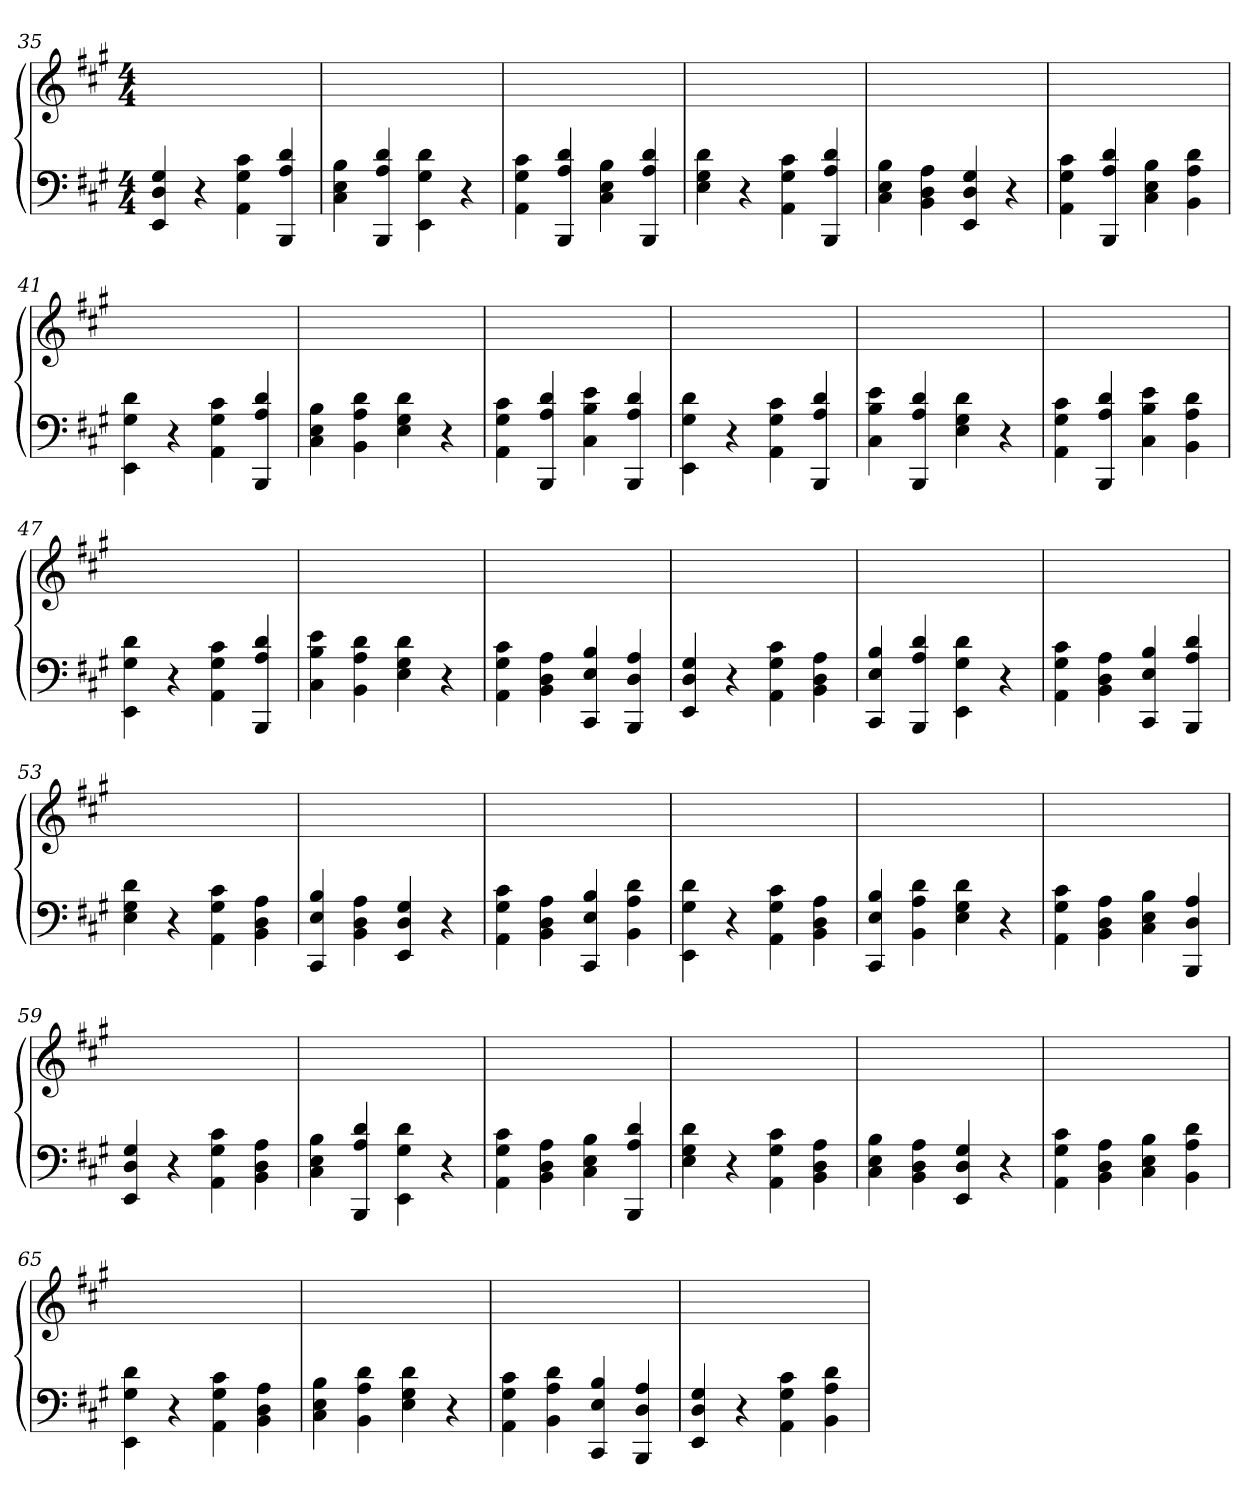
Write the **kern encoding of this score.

**kern	**kern
*part2	*part1
*staff2	*staff1
*clefF4	*clefG2
*k[f#c#g#]	*k[f#c#g#]
*A:	*A:
*M4/4	*M4/4
=35	=35
4EE 4D 4G#	1ryy
4r	.
4AA 4G# 4c#	.
4BBB 4A 4d	.
=36	=36
4C# 4E 4B	1ryy
4BBB 4A 4d	.
4EE 4G# 4d	.
4r	.
=37	=37
4AA 4G# 4c#	1ryy
4BBB 4A 4d	.
4C# 4E 4B	.
4BBB 4A 4d	.
=38	=38
4E 4G# 4d	1ryy
4r	.
4AA 4G# 4c#	.
4BBB 4A 4d	.
=39	=39
4C# 4E 4B	1ryy
4BB 4D 4A	.
4EE 4D 4G#	.
4r	.
=40	=40
4AA 4G# 4c#	1ryy
4BBB 4A 4d	.
4C# 4E 4B	.
4BB 4A 4d	.
=41	=41
4EE 4G# 4d	1ryy
4r	.
4AA 4G# 4c#	.
4BBB 4A 4d	.
=42	=42
4C# 4E 4B	1ryy
4BB 4A 4d	.
4E 4G# 4d	.
4r	.
=43	=43
4AA 4G# 4c#	1ryy
4BBB 4A 4d	.
4C# 4B 4e	.
4BBB 4A 4d	.
=44	=44
4EE 4G# 4d	1ryy
4r	.
4AA 4G# 4c#	.
4BBB 4A 4d	.
=45	=45
4C# 4B 4e	1ryy
4BBB 4A 4d	.
4E 4G# 4d	.
4r	.
=46	=46
4AA 4G# 4c#	1ryy
4BBB 4A 4d	.
4C# 4B 4e	.
4BB 4A 4d	.
=47	=47
4EE 4G# 4d	1ryy
4r	.
4AA 4G# 4c#	.
4BBB 4A 4d	.
=48	=48
4C# 4B 4e	1ryy
4BB 4A 4d	.
4E 4G# 4d	.
4r	.
=49	=49
4AA 4G# 4c#	1ryy
4BB 4D 4A	.
4CC# 4E 4B	.
4BBB 4D 4A	.
=50	=50
4EE 4D 4G#	1ryy
4r	.
4AA 4G# 4c#	.
4BB 4D 4A	.
=51	=51
4CC# 4E 4B	1ryy
4BBB 4A 4d	.
4EE 4G# 4d	.
4r	.
=52	=52
4AA 4G# 4c#	1ryy
4BB 4D 4A	.
4CC# 4E 4B	.
4BBB 4A 4d	.
=53	=53
4E 4G# 4d	1ryy
4r	.
4AA 4G# 4c#	.
4BB 4D 4A	.
=54	=54
4CC# 4E 4B	1ryy
4BB 4D 4A	.
4EE 4D 4G#	.
4r	.
=55	=55
4AA 4G# 4c#	1ryy
4BB 4D 4A	.
4CC# 4E 4B	.
4BB 4A 4d	.
=56	=56
4EE 4G# 4d	1ryy
4r	.
4AA 4G# 4c#	.
4BB 4D 4A	.
=57	=57
4CC# 4E 4B	1ryy
4BB 4A 4d	.
4E 4G# 4d	.
4r	.
=58	=58
4AA 4G# 4c#	1ryy
4BB 4D 4A	.
4C# 4E 4B	.
4BBB 4D 4A	.
=59	=59
4EE 4D 4G#	1ryy
4r	.
4AA 4G# 4c#	.
4BB 4D 4A	.
=60	=60
4C# 4E 4B	1ryy
4BBB 4A 4d	.
4EE 4G# 4d	.
4r	.
=61	=61
4AA 4G# 4c#	1ryy
4BB 4D 4A	.
4C# 4E 4B	.
4BBB 4A 4d	.
=62	=62
4E 4G# 4d	1ryy
4r	.
4AA 4G# 4c#	.
4BB 4D 4A	.
=63	=63
4C# 4E 4B	1ryy
4BB 4D 4A	.
4EE 4D 4G#	.
4r	.
=64	=64
4AA 4G# 4c#	1ryy
4BB 4D 4A	.
4C# 4E 4B	.
4BB 4A 4d	.
=65	=65
4EE 4G# 4d	1ryy
4r	.
4AA 4G# 4c#	.
4BB 4D 4A	.
=66	=66
4C# 4E 4B	1ryy
4BB 4A 4d	.
4E 4G# 4d	.
4r	.
=67	=67
4AA 4G# 4c#	1ryy
4BB 4A 4d	.
4CC# 4E 4B	.
4BBB 4D 4A	.
=68	=68
4EE 4D 4G#	1ryy
4r	.
4AA 4G# 4c#	.
4BB 4A 4d	.
=	=
*-	*-
